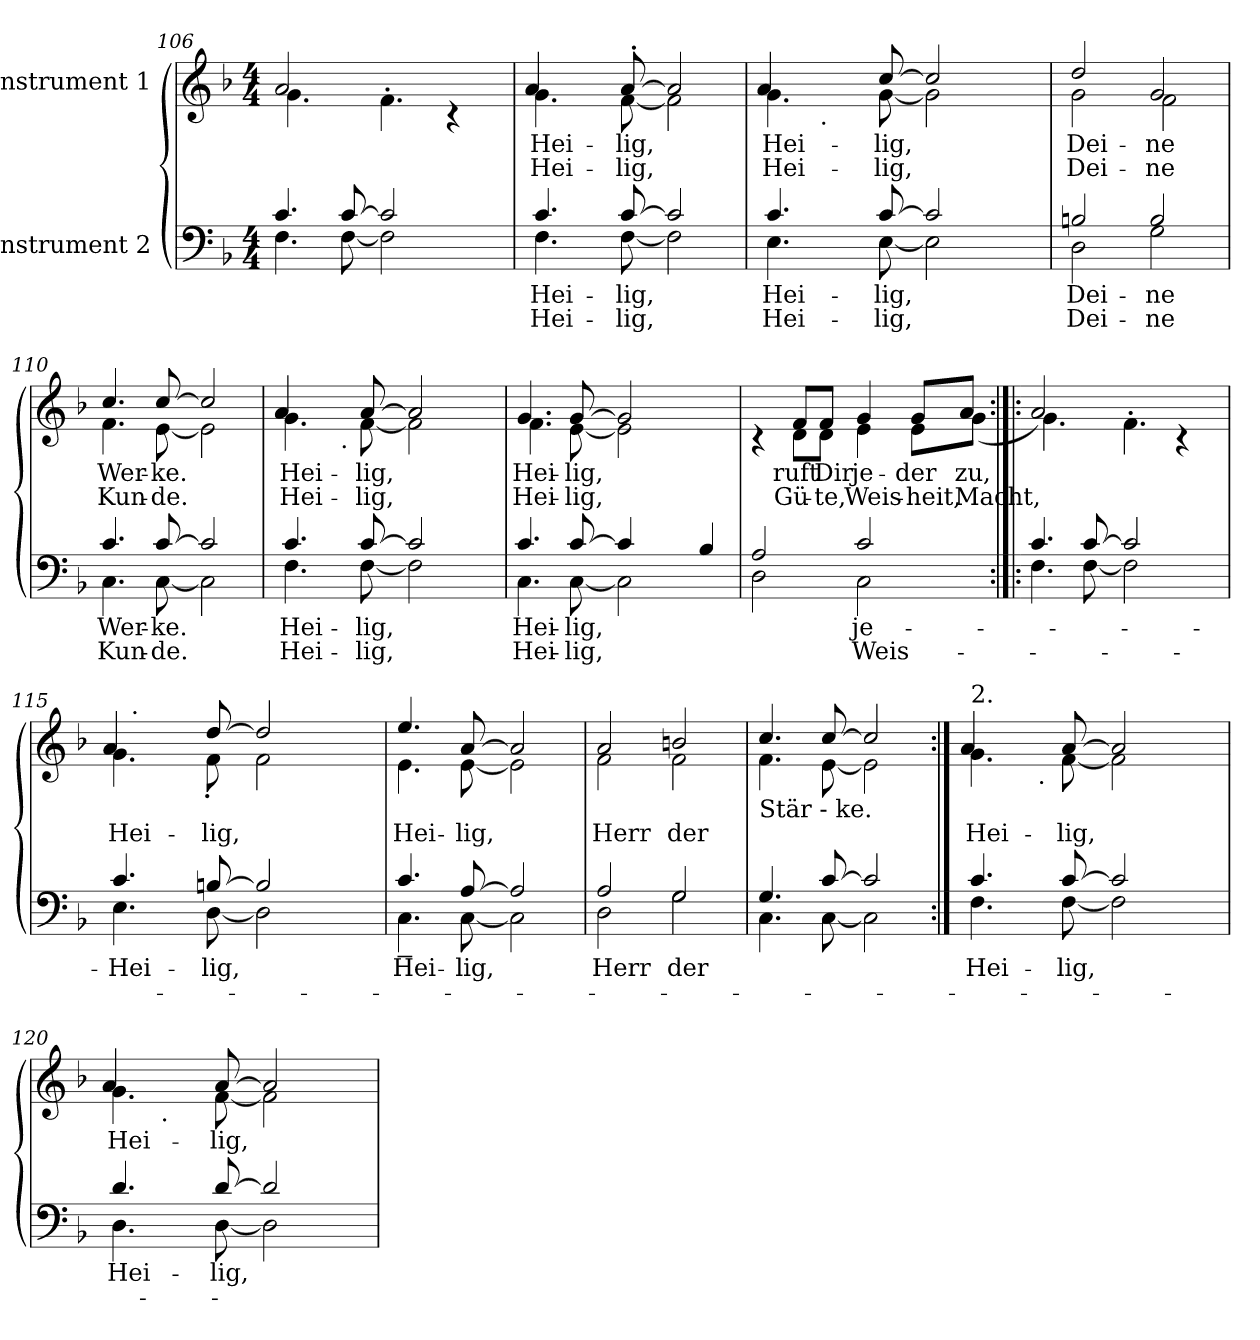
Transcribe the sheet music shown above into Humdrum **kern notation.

**kern	**text	**text	**kern	**text	**text
*part2	*part2	*part2	*part1	*part1	*part1
*staff2	*staff2	*staff2	*staff1	*staff1	*staff1
*I"Instrument 2	*	*	*I"Instrument 1	*	*
*clefF4	*	*	*clefG2	*	*
*k[b-]	*	*	*k[b-]	*	*
*F:	*	*	*F:	*	*
*M4/4	*	*	*M4/4	*	*
=106	=106	=106	=106	=106	=106
*^	*	*	*^	*	*
4.c/	4.F\	.	.	2a/	4.g\	.	.
[>8c/	[<8F\	.	.	.	2.ryy	.	.
2c/]	2F\]	.	.	4.f'>\	.	.	.
.	.	.	.	4rc	.	.	.
8ryy	8ryy	.	.	.	.	.	.
=107	=107	=107	=107	=107	=107	=107	=107
!	!	!LO:LY:a:rj	!LO:LY:a:rj	!	!	!LO:LY:b:rj	!LO:LY:b:rj
4.c/	4.F\	Hei-	-Hei-	4.g\	4a/	Hei-	-Hei-
.	.	.	.	.	8ryy	.	.
!	!	!LO:LY:a:rj	!LO:LY:a:rj	!	!	!LO:LY:b:rj	!LO:LY:b:rj
[>8c/	[<8F\	-lig,	lig,	[>8a'</	[<8f\	-lig,	lig,
!	!	!LO:LY:a:rj	!LO:LY:a:rj	!	!	!LO:LY:b:rj	!LO:LY:b:rj
2c/]	2F\]	.	.	2a/]	2f\]	.	.
!!LO:LB:g=z
=108	=108	=108	=108	=108	=108	=108	=108
!	!	!LO:LY:a:rj	!LO:LY:a:rj	!	!	!LO:LY:b:rj	!LO:LY:b:rj
*	*	*	*	*	*^	*	*
4.c/	4.E\	Hei-	-Hei-	4.g\	4a/	8ryy	Hei-	-Hei-
.	.	.	.	.	.	32.ryy	.	.
!	!	!	!	!	!	!LO:TX:b:t=.	!	!
.	.	.	.	.	.	2ryy	.	.
.	.	.	.	.	8ryy	.	.	.
!	!	!LO:LY:a:rj	!LO:LY:a:rj	!	!	!	!LO:LY:b:rj	!LO:LY:b:rj
[>8c/	[<8E\	-lig,	lig,	[>8cc/	[<8g\	.	-lig,	lig,
!	!	!LO:LY:a:rj	!LO:LY:a:rj	!	!	!	!LO:LY:b:rj	!LO:LY:b:rj
2c/]	2E\]	.	.	2cc/]	2g\]	.	.	.
.	.	.	.	.	.	4ryy	.	.
.	.	.	.	.	.	16ryy	.	.
.	.	.	.	.	.	64ryy	.	.
=109	=109	=109	=109	=109	=109	=109	=109	=109
!	!	!LO:LY:a:rj	!LO:LY:a:rj	!	!	!	!LO:LY:b:rj	!LO:LY:b:rj
*	*	*	*	*	*v	*v	*	*
2Bn/	2D\	Dei-	-Dei-	2dd/	2g\	Dei-	-Dei-
!	!	!LO:LY:a:rj	!LO:LY:a:rj	!	!	!LO:LY:b:rj	!LO:LY:b:rj
2B/	2G\	-ne	ne	2g/	2f\	-ne	ne
=110	=110	=110	=110	=110	=110	=110	=110
!	!	!LO:LY:a:rj	!LO:LY:a:rj	!	!	!LO:LY:b:rj	!LO:LY:b:rj
4.c/	4.C\	Wer-	-Kun-	4.cc/	4.f\	Wer-	-Kun-
!	!	!LO:LY:a:rj	!LO:LY:a:rj	!	!	!LO:LY:b:rj	!LO:LY:b:rj
[>8c/	[<8C\	-ke.	de.	[>8cc/	[<8e\	-ke.	de.
!	!	!LO:LY:a:rj	!LO:LY:a:rj	!	!	!LO:LY:b:rj	!LO:LY:b:rj
2c/]	2C\]	.	.	2cc/]	2e\]	.	.
=111	=111	=111	=111	=111	=111	=111	=111
!	!	!LO:LY:a:rj	!LO:LY:a:rj	!	!	!LO:LY:b:rj	!LO:LY:b:rj
*	*	*	*	*	*^	*	*
4.c/	4.F\	Hei-	-Hei-	4.g\	4a/	4ryy	Hei-	-Hei-
.	.	.	.	.	8ryy	32.ryy	.	.
!	!	!	!	!	!	!LO:TX:b:t=.	!	!
.	.	.	.	.	.	2ryy	.	.
!	!	!LO:LY:a:rj	!LO:LY:a:rj	!	!	!	!LO:LY:b:rj	!LO:LY:b:rj
[>8c/	[<8F\	-lig,	lig,	[>8a/	[<8f\	.	-lig,	lig,
!	!	!LO:LY:a:rj	!LO:LY:a:rj	!	!	!	!LO:LY:b:rj	!LO:LY:b:rj
2c/]	2F\]	.	.	2a/]	2f\]	.	.	.
.	.	.	.	.	.	8ryy	.	.
.	.	.	.	.	.	16ryy	.	.
.	.	.	.	.	.	64ryy	.	.
=112	=112	=112	=112	=112	=112	=112	=112	=112
!	!	!LO:LY:a:rj	!LO:LY:a:rj	!	!	!	!LO:LY:b:rj	!LO:LY:b:rj
*	*	*	*	*	*v	*v	*	*
4.c/	4.C\	Hei-	-Hei-	4.g/	4.f\	Hei-	-Hei-
!	!	!LO:LY:a:rj	!LO:LY:a:rj	!	!	!LO:LY:b:rj	!LO:LY:b:rj
[>8c/	[<8C\	-lig,	lig,	[>8g/	[<8e\	-lig,	lig,
!	!	!LO:LY:a:rj	!LO:LY:a:rj	!	!	!LO:LY:b:rj	!LO:LY:b:rj
2C\]	4c/]	.	.	2g/]	2e\]	.	.
.	2ryy	.	.	.	.	.	.
!	!	!LO:LY:a:rj	!LO:LY:a:rj	!	!	!	!
4B-/	.	.	.	4ryy	4ryy	.	.
!!LO:LB:g=z	!!
=113	=113	=113	=113	=113	=113	=113	=113
!	!	!LO:LY:a:rj	!LO:LY:a:rj	!	!	!	!
2A/	2D\	.	-	4rc	4ryy	.	.
!	!	!	!	!	!	!LO:LY:b:rj	!LO:LY:b:rj
.	.	.	.	8f/L	8d\L	ruft	Gü-
!	!	!	!	!	!	!LO:LY:b:rj	!LO:LY:b:rj
.	.	.	.	8f/J	8d\J	-Dir	te,
!	!	!LO:LY:a:rj	!LO:LY:a:rj	!	!	!LO:LY:b:rj	!LO:LY:b:rj
2c/	2C\	-je-	-Weis-	4g/	4e\	je-	-Weis-
!	!	!	!	!	!	!LO:LY:b:rj	!LO:LY:b:rj
.	.	.	.	8g/L	8e\L	-der	heit,
!	!	!	!	!	!	!LO:LY:b:rj	!LO:LY:b:rj
.	.	.	.	8a/J	(<8g\J	zu,	Macht,
=114:|!|:	=114:|!|:	=114:|!|:	=114:|!|:	=114:|!|:	=114:|!|:	=114:|!|:	=114:|!|:
4.c/	4.F\	.	.	2a/)	4.g\	.	.
[>8c/	[<8F\	.	.	.	2.ryy	.	.
2c/]	2F\]	.	.	4.f'>\	.	.	.
.	.	.	.	4rc	.	.	.
8ryy	8ryy	.	.	.	.	.	.
*	*	*	*	*v	*v	*	*
=115	=115	=115	=115	=115	=115	=115
!	!	!LO:LY:a:rj	!	!	!LO:LY:b:rj	!
*	*	*	*	*^	*	*
*	*	*	*	*	*^	*	*
4.c/	4.E\	-Hei-	.	4.g\	4a>/	32.ryy	Hei-	.
!	!	!	!	!	!	!LO:TX:a:t=.	!	!
.	.	.	.	.	.	2ryy	.	.
.	.	.	.	.	8ryy	.	.	.
!	!	!LO:LY:a:rj	!	!	!	!	!LO:LY:b:rj	!
[>8Bn/	[<8D\	-lig,	.	[>8dd/	8f'>\	.	-lig,	.
!	!	!LO:LY:a:rj	!	!	!	!	!LO:LY:b:rj	!
2B/]	2D\]	.	.	2dd/]	2f\	.	.	.
.	.	.	.	.	.	4ryy	.	.
.	.	.	.	.	.	8ryy	.	.
.	.	.	.	.	.	16ryy	.	.
.	.	.	.	.	.	64ryy	.	.
=116	=116	=116	=116	=116	=116	=116	=116	=116
!	!	!LO:LY:a:rj	!	!	!	!	!LO:LY:b:rj	!
*	*	*	*	*	*v	*v	*	*
4.c/	4.C~>\	Hei-	.	4.ee/	4.e\	Hei-	.
!	!	!LO:LY:a:rj	!	!	!	!LO:LY:b:rj	!
[>8A/	[<8C\	-lig,	.	[>8a/	[<8e\	-lig,	.
!	!	!LO:LY:a:rj	!	!	!	!LO:LY:b:rj	!
2A/]	2C\]	.	.	2a/]	2e\]	.	.
=117	=117	=117	=117	=117	=117	=117	=117
!	!	!LO:LY:a:rj	!	!	!	!LO:LY:b:rj	!
2A/	2D\	Herr	.	2a/	2f\	Herr	.
!	!	!LO:LY:a:rj	!	!	!	!LO:LY:b:rj	!
2G/	2G\	der	.	2bn/	2f\	der	.
!!LO:LB:g=z	!!
=118	=118	=118	=118	=118	=118	=118	=118
!	!	!	!	!LO:TX:b:t=Stär - ke.	!	!	!
4.G/	4.C\	.	.	4.cc/	4.f\	.	.
[>8c/	[<8C\	.	.	[>8cc/	[<8e\	.	.
2c/]	2C\]	.	.	2cc/]	2e\]	.	.
=119:|!	=119:|!	=119:|!	=119:|!	=119:|!	=119:|!	=119:|!	=119:|!
!	!	!	!	!LO:TX:a:t=2.	!	!	!
!	!	!LO:LY:a:rj	!	!	!	!LO:LY:b:rj	!
*	*	*	*	*	*^	*	*
4.c/	4.F\	Hei-	.	4.g\	4a/	4ryy	Hei-	.
.	.	.	.	.	8ryy	32.ryy	.	.
!	!	!	!	!	!	!LO:TX:b:t=.	!	!
.	.	.	.	.	.	2ryy	.	.
!	!	!LO:LY:a:rj	!	!	!	!	!LO:LY:b:rj	!
[>8c/	[<8F\	-lig,	.	[>8a/	[<8f\	.	-lig,	.
!	!	!LO:LY:a:rj	!	!	!	!	!LO:LY:b:rj	!
2c/]	2F\]	.	.	2a/]	2f\]	.	.	.
.	.	.	.	.	.	8ryy	.	.
.	.	.	.	.	.	16ryy	.	.
.	.	.	.	.	.	64ryy	.	.
=120	=120	=120	=120	=120	=120	=120	=120	=120
!	!	!LO:LY:a:rj	!	!	!	!	!LO:LY:b:rj	!
4.d/	4.D\	Hei-	.	4.g\	4a/	8ryy	Hei-	.
.	.	.	.	.	.	32.ryy	.	.
!	!	!	!	!	!	!LO:TX:b:t=.	!	!
.	.	.	.	.	.	2ryy	.	.
.	.	.	.	.	8ryy	.	.	.
!	!	!LO:LY:a:rj	!	!	!	!	!LO:LY:b:rj	!
[>8d/	[<8D\	-lig,	.	[>8a/	[<8f\	.	-lig,	.
!	!	!LO:LY:a:rj	!	!	!	!	!LO:LY:b:rj	!
2d/]	2D\]	.	.	2a/]	2f\]	.	.	.
.	.	.	.	.	.	4ryy	.	.
.	.	.	.	.	.	16ryy	.	.
.	.	.	.	.	.	64ryy	.	.
*v	*v	*	*	*	*	*	*	*
*	*	*	*v	*v	*v	*	*
=	=	=	=	=	=
*-	*-	*-	*-	*-	*-
